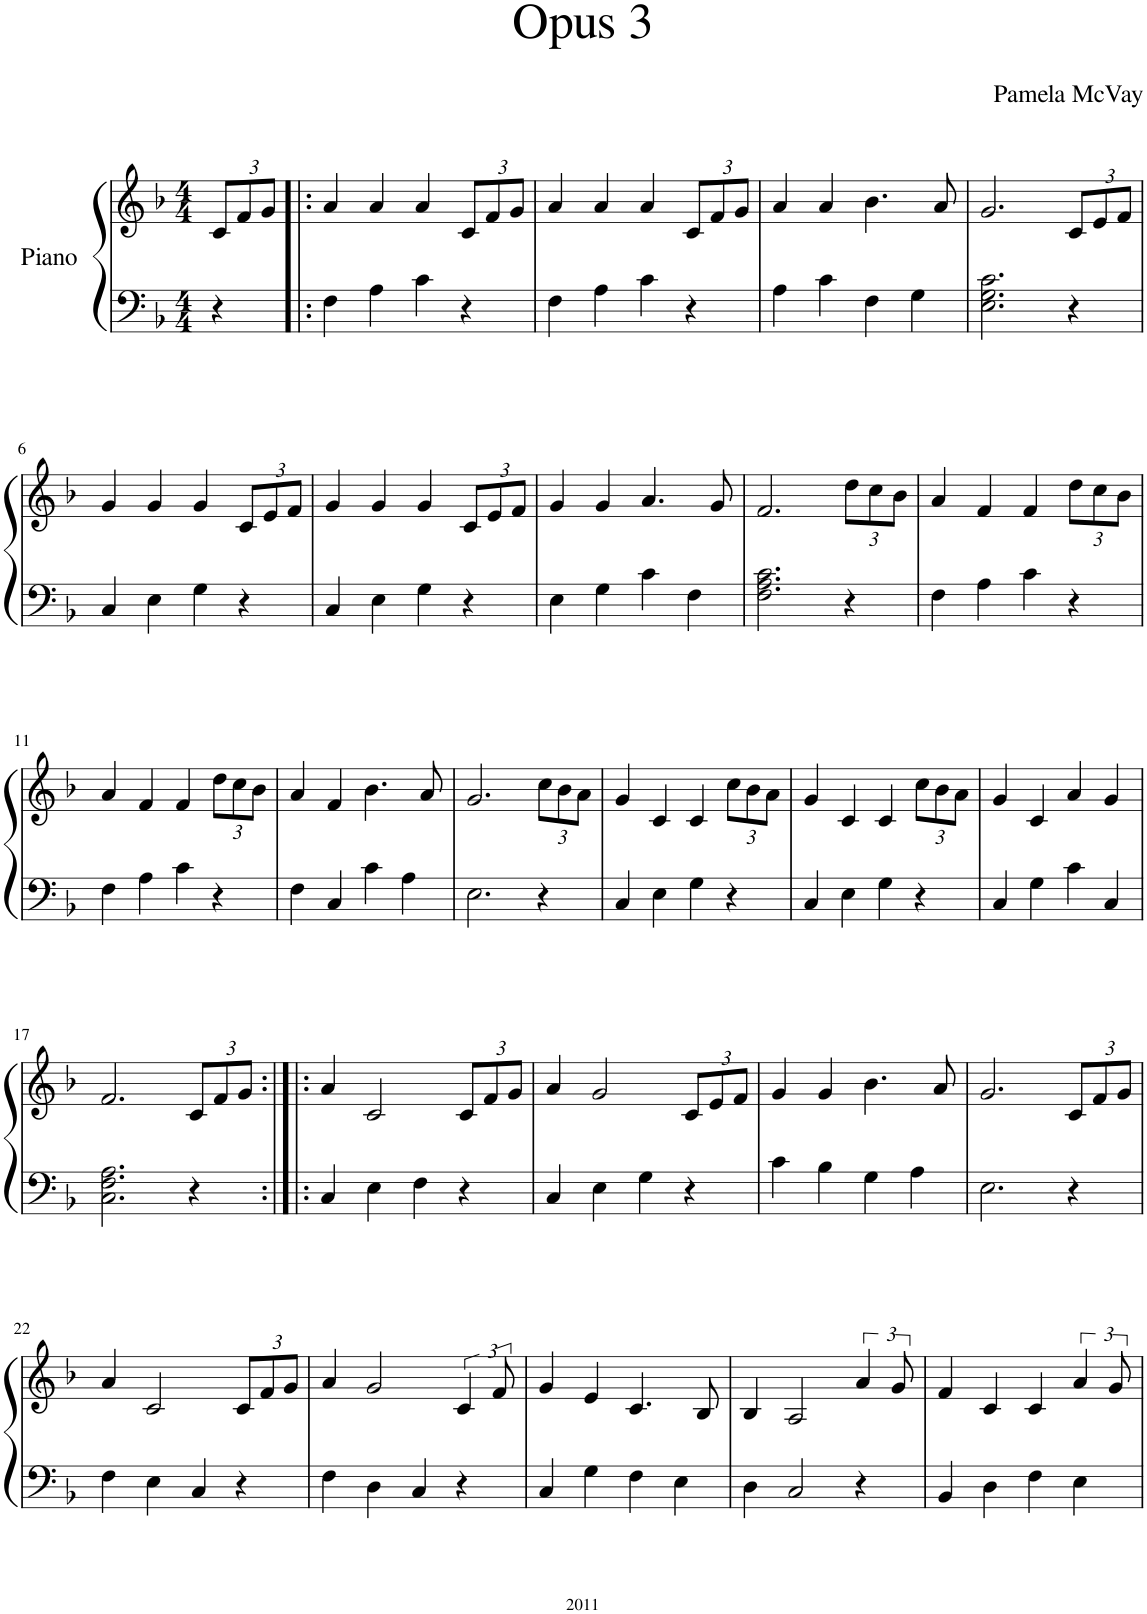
**kern	**kern
*part1	*part1
*staff2	*staff1
*I"Piano	*
*I'Pno	*
*clefF4	*clefG2
*k[b-]	*k[b-]
*M4/4	*M4/4
*	*Xbrackettup
=1	=1
4r	12c/L
.	12f/
.	12g/J
=2!|:	=2!|:
4F\	4a/
4A\	4a/
4c\	4a/
4r	12c/L
.	12f/
.	12g/J
=3	=3
4F\	4a/
4A\	4a/
4c\	4a/
4r	12c/L
.	12f/
.	12g/J
=4	=4
4A\	4a/
4c\	4a/
4F\	4.b-\
4G\	.
.	8a/
=5	=5
2.E\ 2.G\ 2.c\	2.g/
4r	12c/L
.	12e/
.	12f/J
!!LO:LB:g=z
=6	=6
4C/	4g/
4E\	4g/
4G\	4g/
4r	12c/L
.	12e/
.	12f/J
=7	=7
4C/	4g/
4E\	4g/
4G\	4g/
4r	12c/L
.	12e/
.	12f/J
=8	=8
4E\	4g/
4G\	4g/
4c\	4.a/
4F\	.
.	8g/
=9	=9
2.F\ 2.A\ 2.c\	2.f/
4r	12dd\L
.	12cc\
.	12b-\J
=10	=10
4F\	4a/
4A\	4f/
4c\	4f/
4r	12dd\L
.	12cc\
.	12b-\J
!!LO:LB:g=z
=11	=11
4F\	4a/
4A\	4f/
4c\	4f/
4r	12dd\L
.	12cc\
.	12b-\J
=12	=12
4F\	4a/
4C/	4f/
4c\	4.b-\
4A\	.
.	8a/
=13	=13
2.E\	2.g/
4r	12cc\L
.	12b-\
.	12a\J
=14	=14
4C/	4g/
4E\	4c/
4G\	4c/
4r	12cc\L
.	12b-\
.	12a\J
=15	=15
4C/	4g/
4E\	4c/
4G\	4c/
4r	12cc\L
.	12b-\
.	12a\J
=16	=16
4C/	4g/
4G\	4c/
4c\	4a/
4C/	4g/
!!LO:LB:g=z
=17	=17
2.C\ 2.F\ 2.A\	2.f/
4r	12c/L
.	12f/
.	12g/J
=18:|!|:	=18:|!|:
4C/	4a/
4E\	2c/
4F\	.
4r	12c/L
.	12f/
.	12g/J
=19	=19
4C/	4a/
4E\	2g/
4G\	.
4r	12c/L
.	12e/
.	12f/J
=20	=20
4c\	4g/
4B-\	4g/
4G\	4.b-\
4A\	.
.	8a/
=21	=21
2.E\	2.g/
4r	12c/L
.	12f/
.	12g/J
!!LO:LB:g=z
=22	=22
4F\	4a/
4E\	2c/
4C/	.
4r	12c/L
.	12f/
.	12g/J
=23	=23
4F\	4a/
4D\	2g/
4C/	.
*	*brackettup
4r	6c/
.	12f/
=24	=24
4C/	4g/
4G\	4e/
4F\	4.c/
4E\	.
.	8B-/
=25	=25
4D\	4B-/
2C/	2A/
4r	6a/
.	12g/
=26	=26
4BB-/	4f/
4D\	4c/
4F\	4c/
4E\	6a/
.	12g/
=	=
*-	*-
